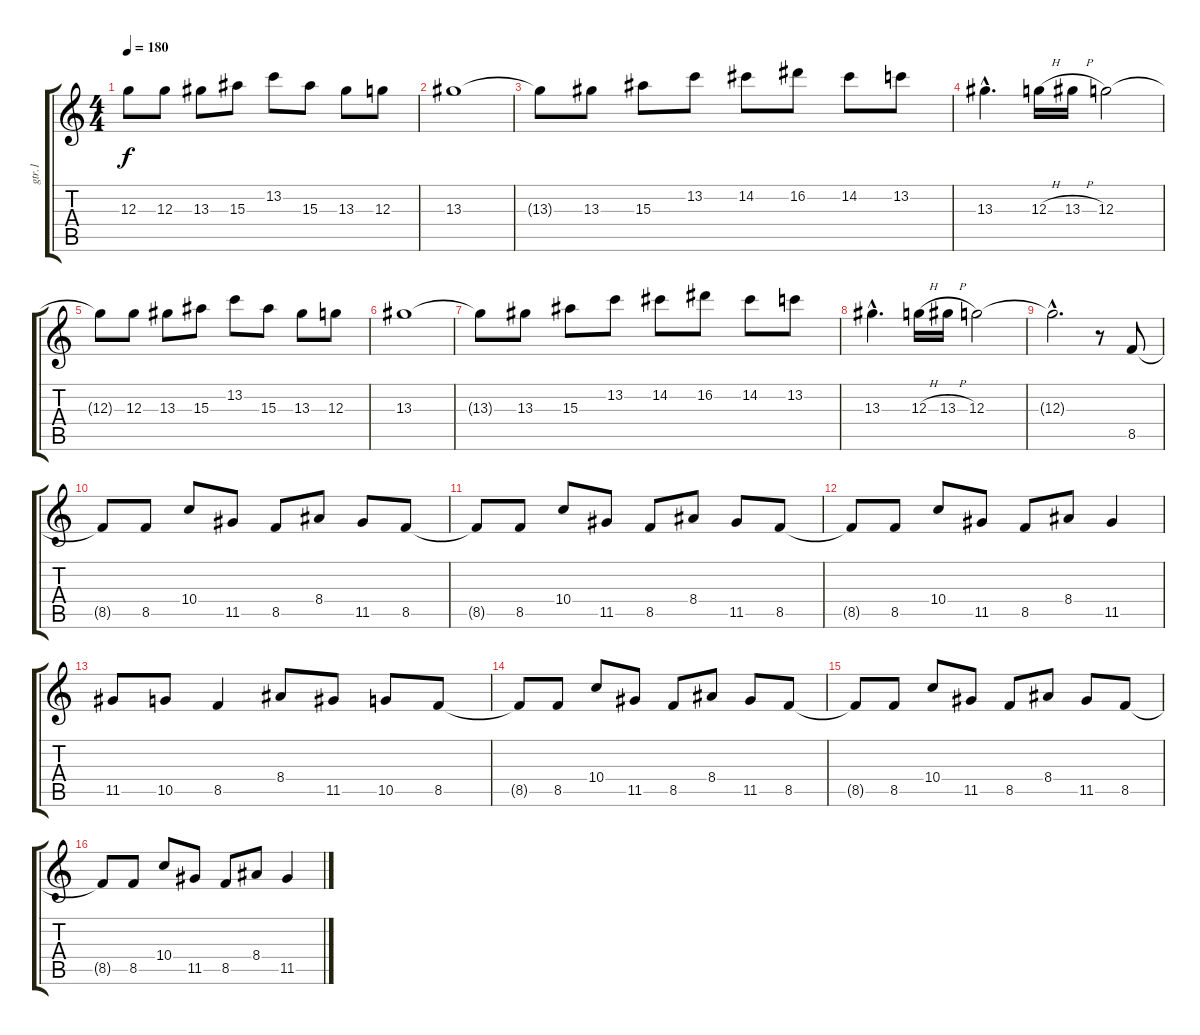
\track ("gtr.1" "gtr.1") {instrument distortionguitar}
\staff {score tabs}
\tuning (E4 B3 G3 D3 A2 E2) {hide}
\ts (4 4)
\tempo 180
\clef g2
\ks c
12.3{t}.8{dy f} 12.3.8 13.3.8 15.3.8 13.2.8 15.3.8 13.3.8 12.3.8 |
13.3.1 |
13.3{t}.8 13.3.8 15.3.8 13.2.8 14.2.8 16.2.8 14.2.8 13.2.8 |
13.3{hac}.4{d} 12.3{h}.16 13.3{h}.16 12.3.2 |
12.3{t}.8 12.3.8 13.3.8 15.3.8 13.2.8 15.3.8 13.3.8 12.3.8 |
13.3.1 |
13.3{t}.8 13.3.8 15.3.8 13.2.8 14.2.8 16.2.8 14.2.8 13.2.8 |
13.3{hac}.4{d} 12.3{h}.16 13.3{h}.16 12.3.2 |
12.3{hac t}.2{d} r.8 8.5.8 |
8.5{t}.8 8.5.8 10.4.8 11.5.8 8.5.8 8.4.8 11.5.8 8.5.8 |
8.5{t}.8 8.5.8 10.4.8 11.5.8 8.5.8 8.4.8 11.5.8 8.5.8 |
8.5{t}.8 8.5.8 10.4.8 11.5.8 8.5.8 8.4.8 11.5.4 |
11.5.8 10.5.8 8.5.4 8.4.8 11.5.8 10.5.8 8.5.8 |
8.5{t}.8 8.5.8 10.4.8 11.5.8 8.5.8 8.4.8 11.5.8 8.5.8 |
8.5{t}.8 8.5.8 10.4.8 11.5.8 8.5.8 8.4.8 11.5.8 8.5.8 |
8.5{t}.8 8.5.8 10.4.8 11.5.8 8.5.8 8.4.8 11.5.4
